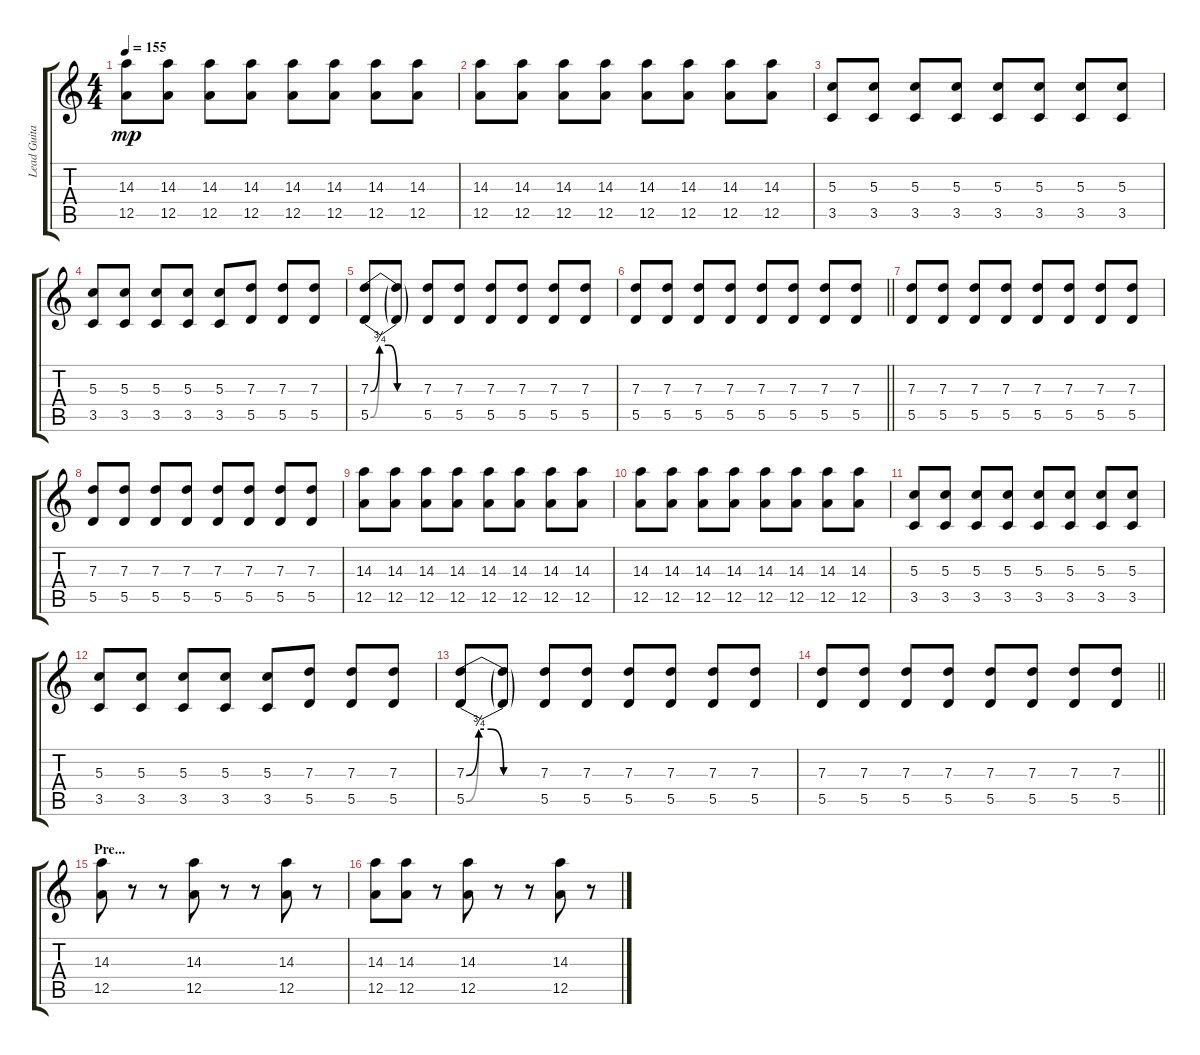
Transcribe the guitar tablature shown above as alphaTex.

\track ("Lead Guitar" "Lead Guita") {instrument distortionguitar}
\staff {score tabs}
\tuning (E4 B3 G3 D3 A2 E2) {hide}
\ts (4 4)
\tempo 155
\clef g2
\ks c
(14.3 12.5).8{dy mp} (14.3 12.5).8 (14.3 12.5).8 (14.3 12.5).8 (14.3 12.5).8 (14.3 12.5).8 (14.3 12.5).8 (14.3 12.5).8 |
(14.3 12.5).8 (14.3 12.5).8 (14.3 12.5).8 (14.3 12.5).8 (14.3 12.5).8 (14.3 12.5).8 (14.3 12.5).8 (14.3 12.5).8 |
(5.3 3.5).8 (5.3 3.5).8 (5.3 3.5).8 (5.3 3.5).8 (5.3 3.5).8 (5.3 3.5).8 (5.3 3.5).8 (5.3 3.5).8 |
(5.3 3.5).8 (5.3 3.5).8 (5.3 3.5).8 (5.3 3.5).8 (5.3 3.5).8 (7.3 5.5).8 (7.3 5.5).8 (7.3 5.5).8 |
(7.3{be (custom 0 0 10 3 20 3 30 0 60 0)} 5.5{be (custom 0 0 10 3 20 3 30 0 60 0)}).8 (7.3{t} 5.5{t}).8 (7.3 5.5).8 (7.3 5.5).8 (7.3 5.5).8 (7.3 5.5).8 (7.3 5.5).8 (7.3 5.5).8 |
\barLineRight lightlight
(7.3 5.5).8 (7.3 5.5).8 (7.3 5.5).8 (7.3 5.5).8 (7.3 5.5).8 (7.3 5.5).8 (7.3 5.5).8 (7.3 5.5).8 |
(7.3 5.5).8 (7.3 5.5).8 (7.3 5.5).8 (7.3 5.5).8 (7.3 5.5).8 (7.3 5.5).8 (7.3 5.5).8 (7.3 5.5).8 |
(7.3 5.5).8 (7.3 5.5).8 (7.3 5.5).8 (7.3 5.5).8 (7.3 5.5).8 (7.3 5.5).8 (7.3 5.5).8 (7.3 5.5).8 |
(14.3 12.5).8 (14.3 12.5).8 (14.3 12.5).8 (14.3 12.5).8 (14.3 12.5).8 (14.3 12.5).8 (14.3 12.5).8 (14.3 12.5).8 |
(14.3 12.5).8 (14.3 12.5).8 (14.3 12.5).8 (14.3 12.5).8 (14.3 12.5).8 (14.3 12.5).8 (14.3 12.5).8 (14.3 12.5).8 |
(5.3 3.5).8 (5.3 3.5).8 (5.3 3.5).8 (5.3 3.5).8 (5.3 3.5).8 (5.3 3.5).8 (5.3 3.5).8 (5.3 3.5).8 |
(5.3 3.5).8 (5.3 3.5).8 (5.3 3.5).8 (5.3 3.5).8 (5.3 3.5).8 (7.3 5.5).8 (7.3 5.5).8 (7.3 5.5).8 |
(7.3{be (custom 0 0 10 3 20 3 30 0 60 0)} 5.5{be (custom 0 0 10 3 20 3 30 0 60 0)}).8 (7.3{t} 5.5{t}).8 (7.3 5.5).8 (7.3 5.5).8 (7.3 5.5).8 (7.3 5.5).8 (7.3 5.5).8 (7.3 5.5).8 |
\barLineRight lightlight
(7.3 5.5).8 (7.3 5.5).8 (7.3 5.5).8 (7.3 5.5).8 (7.3 5.5).8 (7.3 5.5).8 (7.3 5.5).8 (7.3 5.5).8 |
\section ("" "Pre...")
(14.3 12.5).8 r.8 r.8 (14.3 12.5).8 r.8 r.8 (14.3 12.5).8 r.8 |
(14.3 12.5).8 (14.3 12.5).8 r.8 (14.3 12.5).8 r.8 r.8 (14.3 12.5).8 r.8
